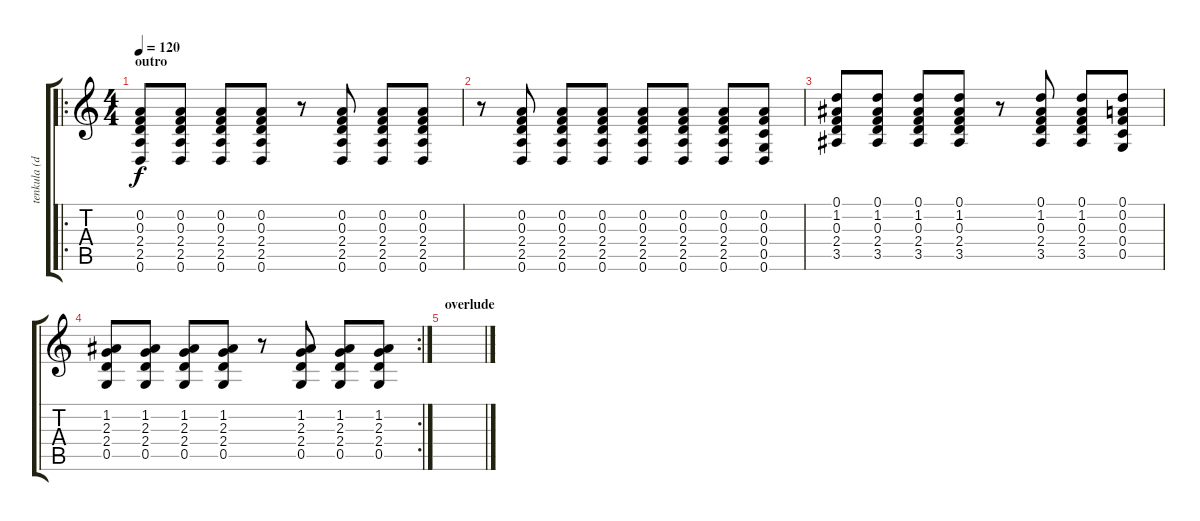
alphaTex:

\track ("tenkula (distortion)" "tenkula (d") {instrument distortionguitar}
\staff {score tabs}
\tuning (D4 A3 F3 C3 G2 D2) {hide}
\ro
\ts (4 4)
\section ("" "outro")
\tempo 120
\clef g2
\ks c
(0.2 0.3 2.4 2.5 0.6).8{dy f} (0.2 0.3 2.4 2.5 0.6).8 (0.2 0.3 2.4 2.5 0.6).8 (0.2 0.3 2.4 2.5 0.6).8 r.8 (0.2 0.3 2.4 2.5 0.6).8 (0.2 0.3 2.4 2.5 0.6).8 (0.2 0.3 2.4 2.5 0.6).8 |
r.8 (0.2 0.3 2.4 2.5 0.6).8 (0.2 0.3 2.4 2.5 0.6).8 (0.2 0.3 2.4 2.5 0.6).8 (0.2 0.3 2.4 2.5 0.6).8 (0.2 0.3 2.4 2.5 0.6).8 (0.2 0.3 2.4 2.5 0.6).8 (0.2 0.3 0.4 0.5 0.6).8 |
(0.1 1.2 0.3 2.4 3.5).8 (0.1 1.2 0.3 2.4 3.5).8 (0.1 1.2 0.3 2.4 3.5).8 (0.1 1.2 0.3 2.4 3.5).8 r.8 (0.1 1.2 0.3 2.4 3.5).8 (0.1 1.2 0.3 2.4 3.5).8 (0.1 0.2 0.3 0.4 0.5).8 |
\rc 2
(1.2 2.3 2.4 0.5).8 (1.2 2.3 2.4 0.5).8 (1.2 2.3 2.4 0.5).8 (1.2 2.3 2.4 0.5).8 r.8 (1.2 2.3 2.4 0.5).8 (1.2 2.3 2.4 0.5).8 (1.2 2.3 2.4 0.5).8 |
\section ("" "overlude")
